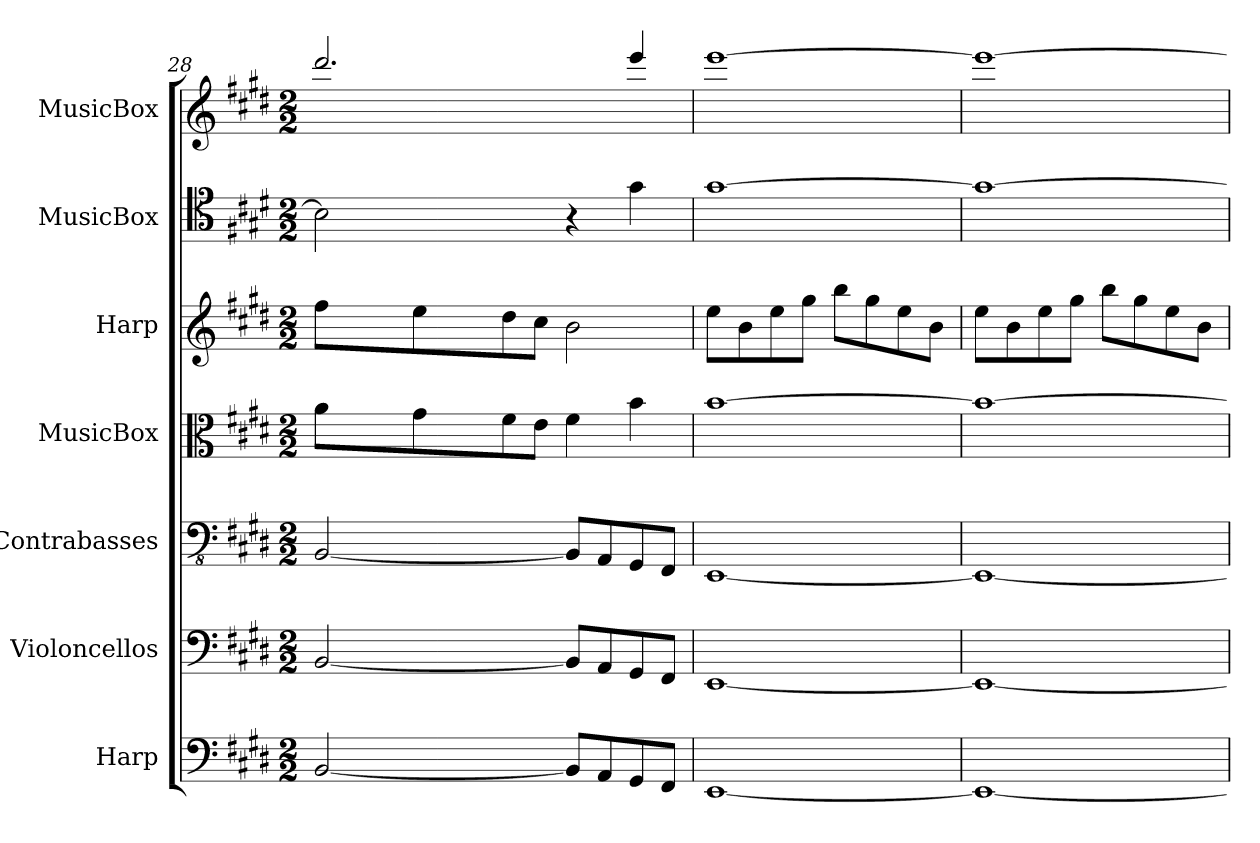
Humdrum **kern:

**kern	**kern	**kern	**kern	**kern	**kern	**kern
*part7	*part6	*part5	*part4	*part3	*part2	*part1
*staff7	*staff6	*staff5	*staff4	*staff3	*staff2	*staff1
*I"Harp	*I"Violoncellos	*I"Contrabasses	*I"MusicBox	*I"Harp	*I"MusicBox	*I"MusicBox
*I'Hrp.	*I'Vlcs.	*I'Cbs.	*I'MuBx.	*I'Hrp.	*I'MuBx.	*I'MuBx.
*clefF4	*clefF4	*clefFv4	*clefC3	*clefG2	*clefC4	*clefG2
*k[f#c#g#d#]	*k[f#c#g#d#]	*k[f#c#g#d#]	*k[f#c#g#d#]	*k[f#c#g#d#]	*k[f#c#g#d#]	*k[f#c#g#d#]
*E:	*E:	*E:	*E:	*E:	*E:	*E:
*M2/2	*M2/2	*M2/2	*M2/2	*M2/2	*M2/2	*M2/2
=28	=28	=28	=28	=28	=28	=28
*	*	*	*	*	*	*^
[2BB/	[2BB/	[2BBB/	8a\L	8ff#\L	2B\]	2.ddd#/	32ryy
.	.	.	.	.	.	.	32eeeLLLyy
.	.	.	.	.	.	.	32ddd#yy
.	.	.	.	.	.	.	32eeeyy
.	.	.	8g#\	8ee\	.	.	32ddd#yy
.	.	.	.	.	.	.	32eeeyy
.	.	.	.	.	.	.	32ddd#yy
.	.	.	.	.	.	.	32eeeJJJyy
.	.	.	8f#\	8dd#\	.	.	2ddd#yy
.	.	.	8e\J	8cc#\J	.	.	.
8BB/L]	8BB/L]	8BBB/L]	4f#\	2b\	4r	.	.
8AA/	8AA/	8AAA/	.	.	.	.	.
8GG#/	8GG#/	8GGG#/	4b\	.	4g#\	4eee/	4ryy
8FF#/J	8FF#/J	8FFF#/J	.	.	.	.	.
*	*	*	*	*	*	*v	*v
=29	=29	=29	=29	=29	=29	=29
[1EE	[1EE	[1EEE	[1b	8ee\L	[1g#	[1eee
.	.	.	.	8b\	.	.
.	.	.	.	8ee\	.	.
.	.	.	.	8gg#\J	.	.
.	.	.	.	8bb\L	.	.
.	.	.	.	8gg#\	.	.
.	.	.	.	8ee\	.	.
.	.	.	.	8b\J	.	.
=30	=30	=30	=30	=30	=30	=30
1EE_	1EE_	1EEE_	1b_	8ee\L	1g#_	1eee_
.	.	.	.	8b\	.	.
.	.	.	.	8ee\	.	.
.	.	.	.	8gg#\J	.	.
.	.	.	.	8bb\L	.	.
.	.	.	.	8gg#\	.	.
.	.	.	.	8ee\	.	.
.	.	.	.	8b\J	.	.
=	=	=	=	=	=	=
*-	*-	*-	*-	*-	*-	*-
